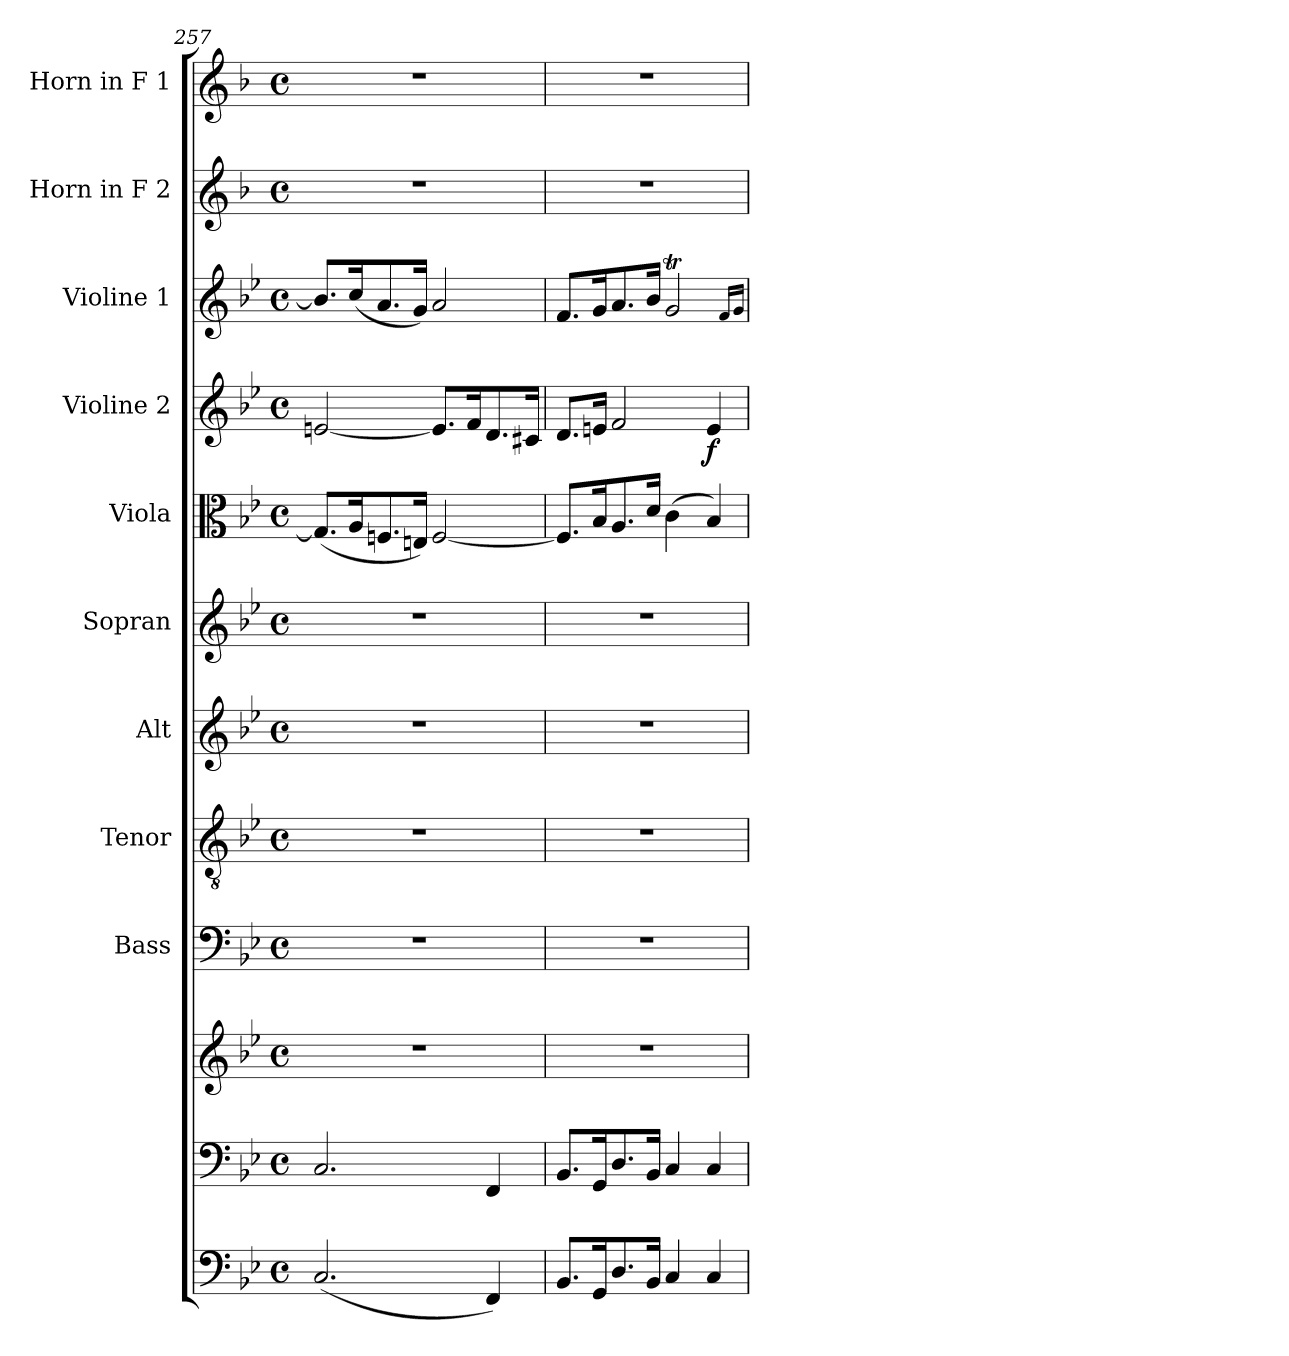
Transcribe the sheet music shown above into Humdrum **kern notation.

**kern	**kern	**kern	**kern	**kern	**kern	**kern	**kern	**kern	**dynam	**kern	**kern	**kern
*part11	*part10	*part10	*part9	*part8	*part7	*part6	*part5	*part4	*part4	*part3	*part2	*part1
*staff12	*staff11	*staff10	*staff9	*staff8	*staff7	*staff6	*staff5	*staff4	*staff4	*staff3	*staff2	*staff1
*	*	*	*I"Bass	*I"Tenor	*I"Alt	*I"Sopran	*I"Viola	*I"Violine 2	*	*I"Violine 1	*I"Horn in F 2	*I"Horn in F 1
*	*	*	*I'B.	*I'T.	*I'A.	*I'S.	*I'Vla.	*I'Vl. 2	*	*I'Vl. 1	*	*
!!LO:PB:g=z
*clefF4	*clefF4	*clefG2	*clefF4	*clefGv2	*clefG2	*clefG2	*clefC3	*clefG2	*	*clefG2	*clefG2	*clefG2
*ITrd7c12	*	*	*	*	*	*	*	*	*	*	*ITrd4c7	*ITrd4c7
*k[b-e-]	*k[b-e-]	*k[b-e-]	*k[b-e-]	*k[b-e-]	*k[b-e-]	*k[b-e-]	*k[b-e-]	*k[b-e-]	*	*k[b-e-]	*k[b-e-]	*k[b-e-]
*B-:	*B-:	*B-:	*B-:	*B-:	*B-:	*B-:	*B-:	*B-:	*	*B-:	*B-:	*B-:
*M4/4	*M4/4	*M4/4	*M4/4	*M4/4	*M4/4	*M4/4	*M4/4	*M4/4	*	*M4/4	*M4/4	*M4/4
*met(c)	*met(c)	*met(c)	*met(c)	*met(c)	*met(c)	*met(c)	*met(c)	*met(c)	*	*met(c)	*met(c)	*met(c)
=257	=257	=257	=257	=257	=257	=257	=257	=257	=257	=257	=257	=257
(<2.CC/	2.C/	1r	1r	1r	1r	1r	(<8.G/L]	[2en/	.	8.b-/L]	1r	1r
.	.	.	.	.	.	.	16A/k	.	.	(<16cc/k	.	.
.	.	.	.	.	.	.	8.Fn/	.	.	8.a/	.	.
.	.	.	.	.	.	.	16En/Jk)	.	.	16g/Jk)	.	.
.	.	.	.	.	.	.	[2F/	8.e/L]	.	2a/	.	.
.	.	.	.	.	.	.	.	16f/k	.	.	.	.
4FFF/)	4FF/	.	.	.	.	.	.	8.d/	.	.	.	.
.	.	.	.	.	.	.	.	16c#X/Jk	.	.	.	.
=258	=258	=258	=258	=258	=258	=258	=258	=258	=258	=258	=258	=258
8.BBB-/L	8.BB-/L	1r	1r	1r	1r	1r	8.F/L]	8.d/L	.	8.f/L	1r	1r
16GGG/k	16GG/k	.	.	.	.	.	16B-/k	16en/Jk	.	16g/k	.	.
8.DD/	8.D/	.	.	.	.	.	8.A/	2f/	.	8.a/	.	.
16BBB-/Jk	16BB-/Jk	.	.	.	.	.	16d/Jk	.	.	16b-/Jk	.	.
4CC/	4C/	.	.	.	.	.	(>4c\	.	.	2gT/	.	.
!	!	!	!	!	!	!	!	!	!LO:DY:b	!	!	!
4CC/	4C/	.	.	.	.	.	4B-/)	4e/	f	.	.	.
.	.	.	.	.	.	.	.	.	.	16qf/LL	.	.
.	.	.	.	.	.	.	.	.	.	16qg/JJ	.	.
=	=	=	=	=	=	=	=	=	=	=	=	=
*-	*-	*-	*-	*-	*-	*-	*-	*-	*-	*-	*-	*-
